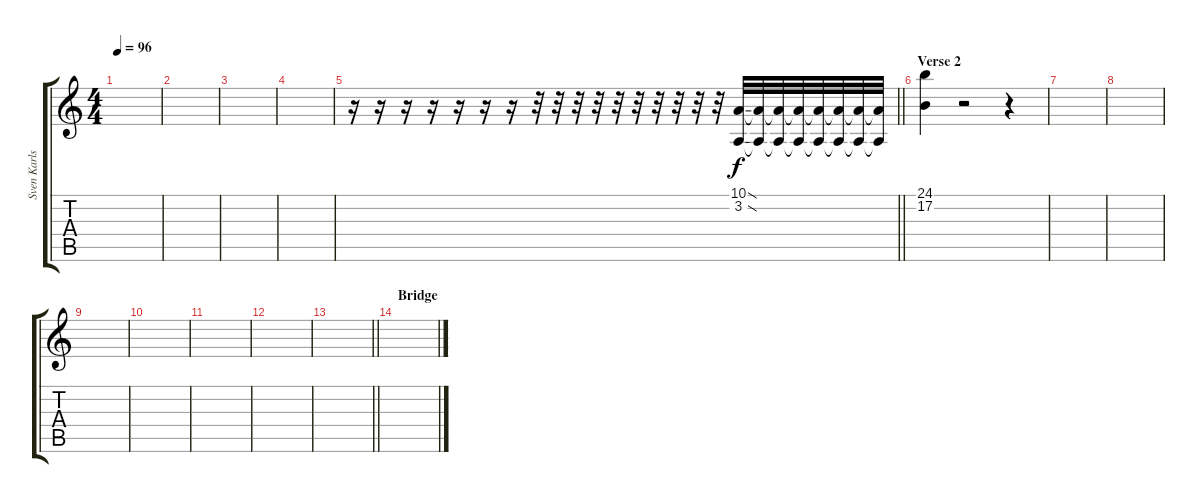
\track ("Sven Karlsson (Keyboards)" "Sven Karls") {instrument trumpet}
\staff {score tabs}
\tuning (B3 Gb3 D3 A2 E2 B1) {hide}
\ts (4 4)
\tempo 96
\clef g2
\ks c
|
|
|
|
\barLineRight lightlight
r.16 r.16 r.16 r.16 r.16 r.16 r.16 r.32 r.32 r.32 r.32{instrument lead2sawtooth} r.32 r.32 r.32 r.32 r.32 r.32 (10.1{ss} 3.2{ss}).32 (10.1{t} 3.2{t}).32 (10.1{t} 3.2{t}).32 (10.1{t} 3.2{t}).32 (10.1{t} 3.2{t}).32 (10.1{t} 3.2{t}).32 (10.1{t} 3.2{t}).32 (10.1{t} 3.2{t}).32 |
\section ("" "Verse 2")
(24.1 17.2).4 r.2 r.4 |
|
|
|
|
|
|
\barLineRight lightlight
|
\section ("" "Bridge")
